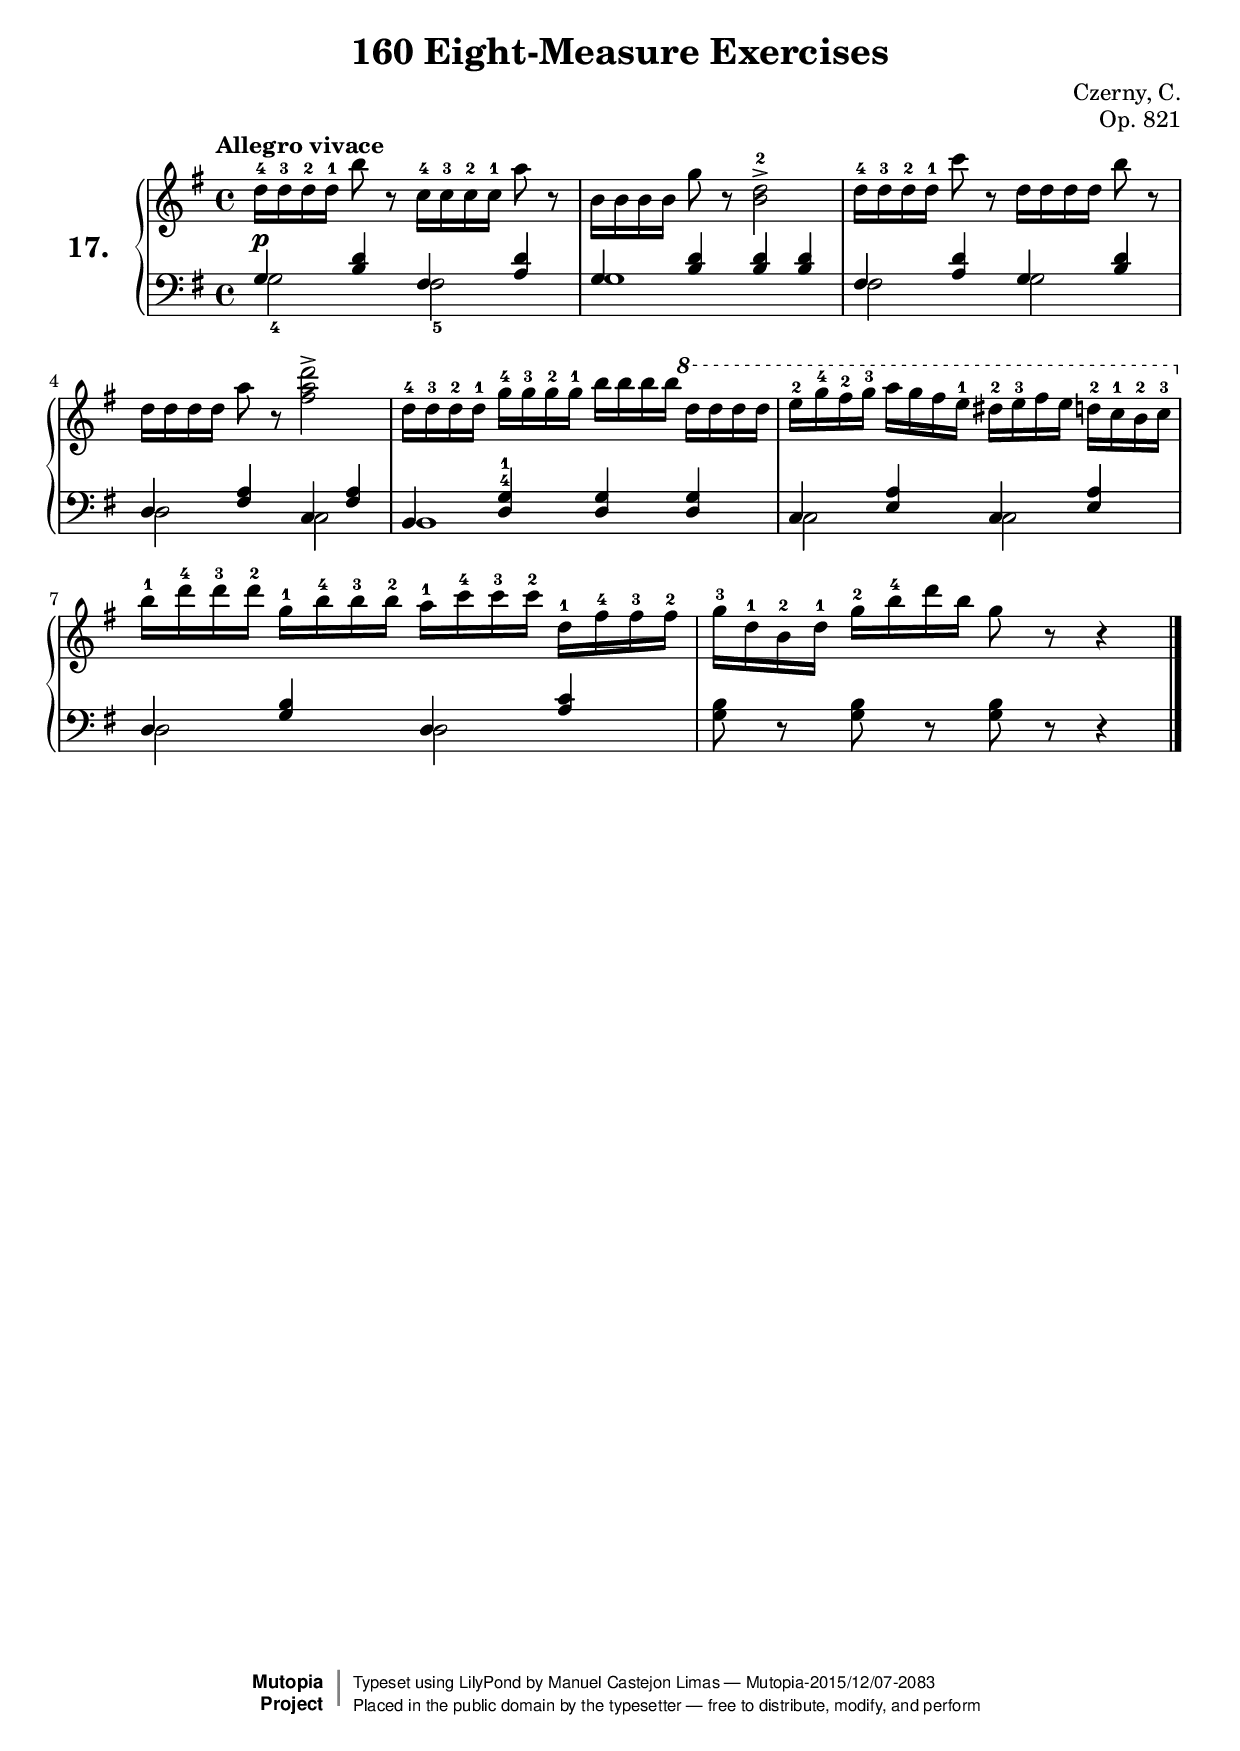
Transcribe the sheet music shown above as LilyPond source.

\version "2.18.2"
\language "english"

\header {
    composer	        =       "Czerny, C."
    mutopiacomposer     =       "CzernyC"

    title	            =	"160 Eight-Measure Exercises"
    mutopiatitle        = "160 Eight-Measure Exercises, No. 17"

    opus	            =	"Op. 821"
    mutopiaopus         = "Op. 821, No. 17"
    
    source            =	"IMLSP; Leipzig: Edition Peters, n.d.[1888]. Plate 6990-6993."
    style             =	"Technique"
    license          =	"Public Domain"
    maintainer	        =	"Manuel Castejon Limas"
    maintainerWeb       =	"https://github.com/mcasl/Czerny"
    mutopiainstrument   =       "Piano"

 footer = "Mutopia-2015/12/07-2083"
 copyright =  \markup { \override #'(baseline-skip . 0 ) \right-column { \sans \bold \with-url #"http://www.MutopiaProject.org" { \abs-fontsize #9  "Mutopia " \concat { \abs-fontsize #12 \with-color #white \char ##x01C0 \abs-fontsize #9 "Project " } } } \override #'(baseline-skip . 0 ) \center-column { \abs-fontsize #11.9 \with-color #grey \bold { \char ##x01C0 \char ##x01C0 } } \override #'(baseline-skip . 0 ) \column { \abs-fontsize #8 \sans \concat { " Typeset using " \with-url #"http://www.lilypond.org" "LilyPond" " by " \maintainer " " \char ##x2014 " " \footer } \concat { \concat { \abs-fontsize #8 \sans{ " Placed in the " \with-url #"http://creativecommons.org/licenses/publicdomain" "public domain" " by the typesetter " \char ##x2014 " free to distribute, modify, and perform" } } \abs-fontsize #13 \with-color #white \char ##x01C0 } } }
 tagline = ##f
}

%--------Definitions
exerciseNumber = "17."

mbreak = {  }
global = { \key g \major \time 4/4 }

pianoUpper =   { \tempo "Allegro vivace"
\clef treble 

d''16^4 d''^3 d''^2 d''^1 b''8 r8
c''16^4 c''^3 c''^2 c''^1 a''8 r8   | % 1

b'16 b' b' b' g''8 r8 <b' d''>2^2^> | % 2

d''16^4 d''^3 d''^2 d''^1 c'''8 r8
d''16   d''   d''   d''    b''8  r8  | % 3

d''16 d'' d'' d'' a''8 r8 <fs'' a'' d'''>2^> | % 4 

    

d''16^4 d''^3 d''^2  d''^1
g''16^4 g''^3 g''^2  g''^1 
b''16   b''   b''    b''
\ottava 1
d'''16 d''' d''' d''' | % 5      

e'''^2 g'''^4 fs'''^2 g'''^3 a''' g''' fs''' e'''^1 ds'''^2 e'''^3 fs''' e''' d'''!^2 c'''^1 b''^2 c'''^3   \ottava 0 | % 6

b''16^1 d'''^4  d'''^3  d'''^2
g''^1   b''^4   b''^3   b''^2 
a''^1   c'''^4  c'''^3  c'''^2 
d''^1   fs''^4  fs''^3  fs''^2 | % 7

g''16^3 d''^1 b'^2 d''^1 g''^2 b''^4 d''' b'' g''8 r8 r4 | % 8
\bar "|."

}

bassPiano =  {
\clef bass 
g2_4 fs2_5 | % 1
g1        | % 2 
fs2 g2     | % 3
d2 c2     | % 4
b,1       | % 5
c2 c2     | % 6        
d2 d2     | % 7
<g b>8 d8\rest <g b> d8\rest <g b> d8\rest d4\rest | % 8
\bar "|."
}

tenorPiano = {
\clef bass 
g4 <b d'> fs <a d'>       | % 1

g4 <b d'> <b d'> <b d'>   | % 2

fs4 <a d'> g <b d'>       | % 3

d4 <fs a> c <fs a>        | % 4

b,4 <d^4 g^1> <d g> <d g> | % 5

c4 <e a> c   <e a>        | % 6

d4 <g b> d   <a c'>       | % 7

s1                        | % 8
}

%-------Typeset music and generate midi

dynamics = {
  <>-\p s1    | % 1
}

pedal = {
}

mbreak = {  }

\layout {
  \context {
    \Score
  }
}

\score {
  <<
    \new PianoStaff <<
      \set PianoStaff.instrumentName = \markup \huge \bold \exerciseNumber 
      \set PianoStaff.midiInstrument = "acoustic grand"
      \context Staff = "1" << \context Voice = "pianoUpper" { \clef treble \global \pianoUpper } >>
      \context Dynamics = "Dynamics_pf" \dynamics
      \context Staff    = "2" << \context Voice = "tenorPiano"    { \clef bass \global \voiceThree \tenorPiano }
                                 \context Voice = "bassPiano"     { \clef bass \global \voiceFour  \bassPiano } >>
      \context Dynamics = "pedal" \pedal
    >>
  >>
  \layout {
  %  \mergeDifferentlyHeadedOn 
  %  \mergeDifferentlyDottedOn
  }
  
  \midi {}
}
